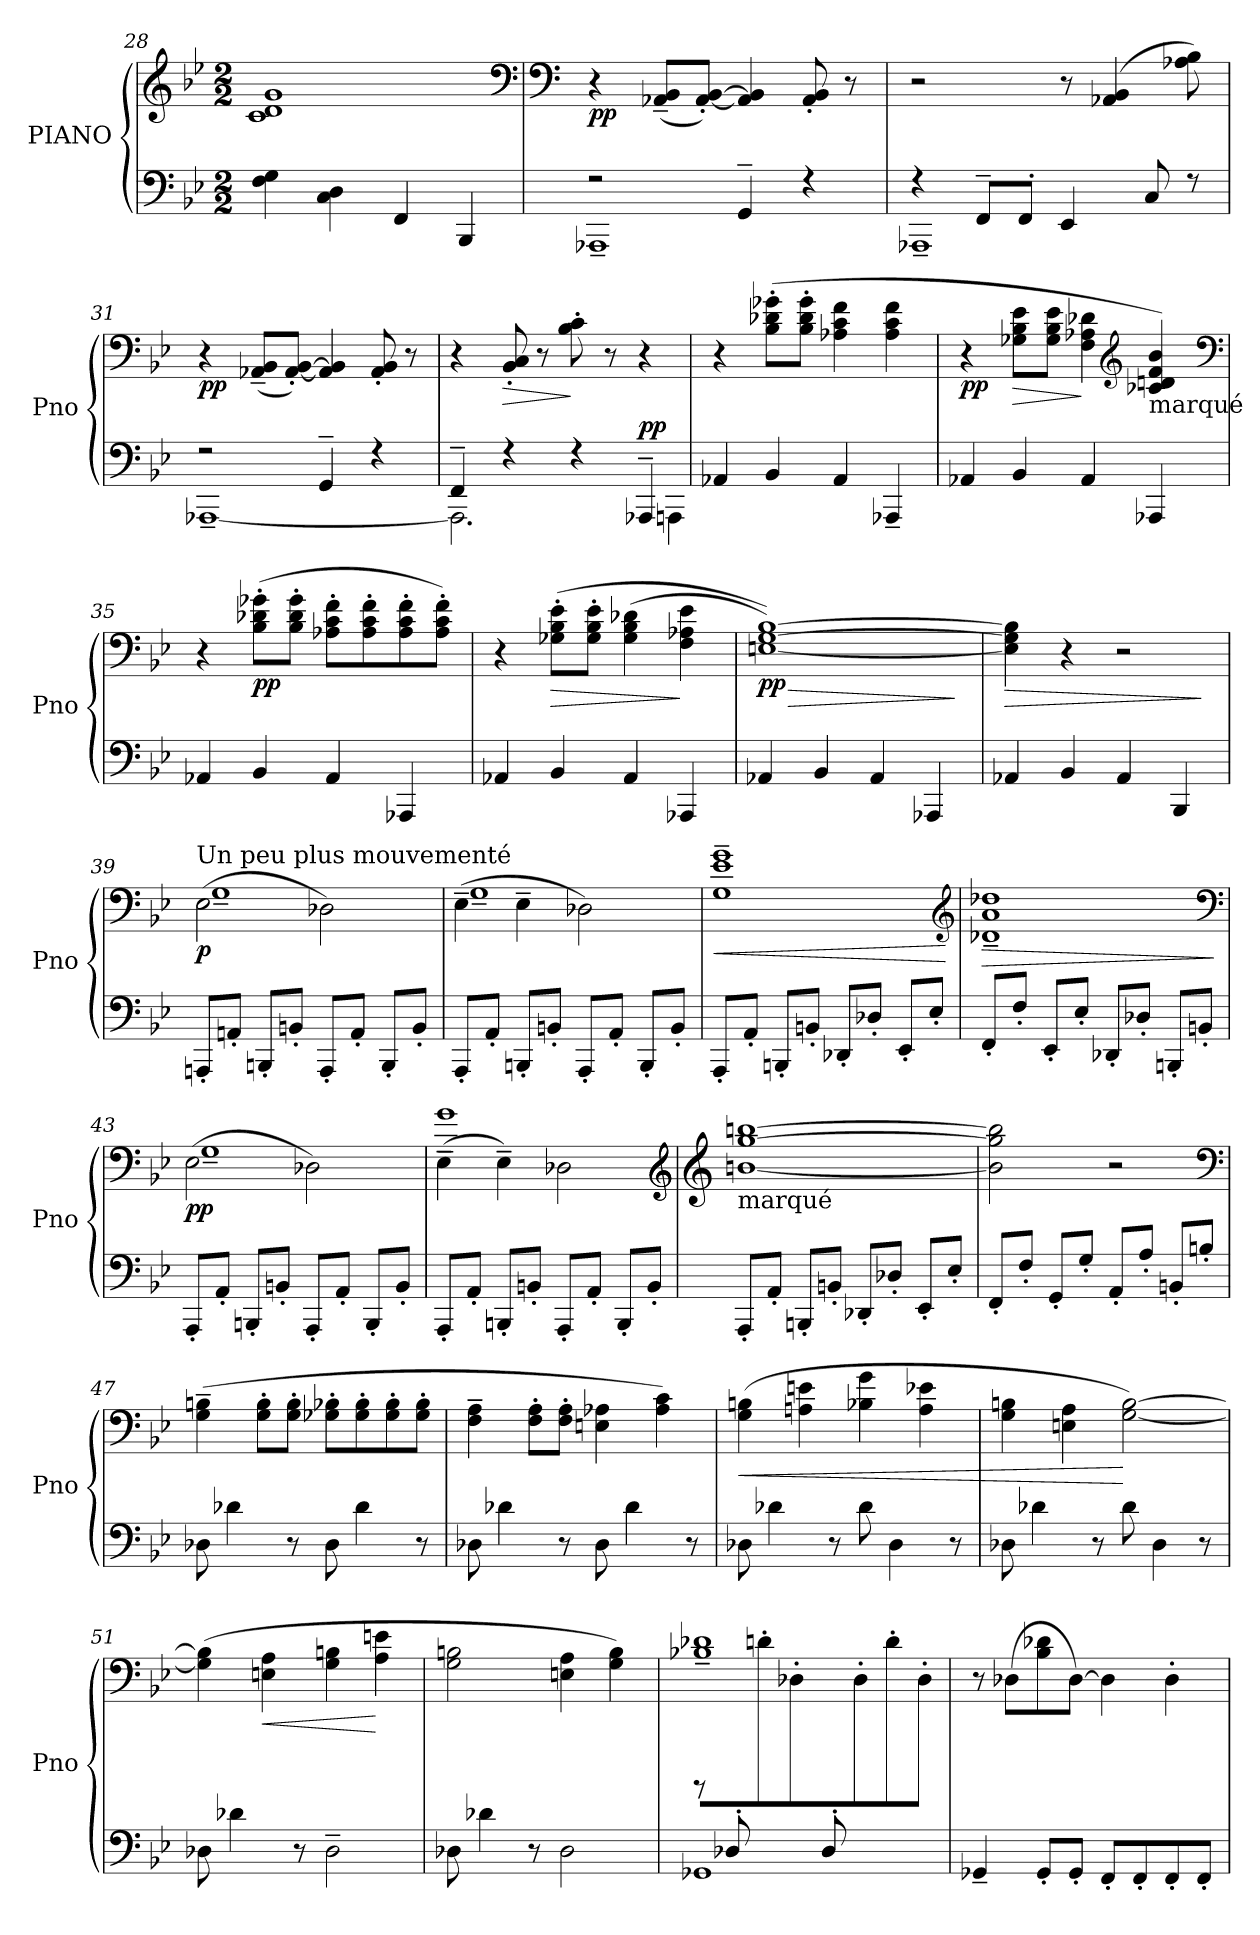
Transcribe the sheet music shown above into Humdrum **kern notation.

**kern	**kern	**dynam
*part1	*part1	*part1
*staff2	*staff1	*staff1/2
*I"PIANO	*	*
*I'Pno	*	*
*clefF4	*clefG2	*
*k[b-e-]	*k[b-e-]	*
*B-:	*B-:	*
*M2/2	*M2/2	*
=28	=28	=28
*	*^	*
4F\ 4G\	1g	1c 1d	.
4C\ 4D\	.	.	.
4FF/	.	.	.
4BBB-/	.	.	.
*	*v	*v	*
*	*clefF4	*
!!LO:LB:g=z
=29	=29	=29
*	*clefF4	*
*^	*	*
!	!	!	!LO:DY:b
2r	1AAA-X~	4r	pp
.	.	(8AA-X/~ 8BB-/~L	.
.	.	[8AA-/' [8BB-/'J)	.
4GG~/	.	4AA-/] 4BB-/]	.
4r	.	8AA-/' 8BB-/'	.
.	.	8r	.
=30	=30	=30	=30
4r	1AAA-X~	2r	.
8FF~/L	.	.	.
8FF'/J	.	.	.
4EE-/	.	8r	.
.	.	(4AA-X/ 4BB-/	.
8C/	.	.	.
8r	.	8A-X\ 8B-\)	.
=31	=31	=31	=31
!	!	!	!LO:DY:b
2r	[1AAA-X~	4r	pp
.	.	(8AA-X/~ 8BB-/~L	.
.	.	[8AA-/' [8BB-/'J)	.
4GG~/	.	4AA-/] 4BB-/]	.
4r	.	8AA-/' 8BB-/'	.
.	.	8r	.
=32	=32	=32	=32
4FF~/	2.AAA-\]	4r	.
!	!	!	!LO:HP:b
4r	.	8BB-/' 8C/'	>
.	.	8r	.
4r	.	8B-\' 8c\'	]
.	.	8r	.
!	!	!	!LO:DY:a=2
4AAA-~/	4AAA\	4r	pp
*v	*v	*	*
!!LO:LB:g=z
=33	=33	=33
4AA-X/	4r	.
4BB-/	(8B-\' 8d-X\' 8g-X\'L	.
.	8B-\' 8d-\' 8g-\'J	.
4AA-/	4A-X\ 4c\ 4f\	.
4AAA-X~/	4A-\ 4c\ 4f\	.
=34	=34	=34
!	!	!LO:DY:b
4AA-X/	4r	pp
!	!	!LO:HP:b
4BB-/	8G-X\ 8B-\ 8e-\L	>
.	8G-\ 8B-\ 8e-\J	.
4AA-/	4F\ 4A-X\ 4d-X\	]
*	*clefG2	*
!	!LO:TX:b:t=marqué	!
4AAA-X/	4c-X/ 4dn/ 4f/ 4b-/)	.
*	*clefF4	*
=35	=35	=35
4AA-X/	4r	.
!	!	!LO:DY:b
4BB-/	(8B-\' 8d-X\' 8g-X\'L	pp
.	8B-\' 8d-\' 8g-\'J	.
4AA-/	8A-X\' 8c\' 8f\'L	.
.	8A-\' 8c\' 8f\'	.
4AAA-X/	8A-\' 8c\' 8f\'	.
.	8A-\' 8c\' 8f\'J)	.
=36	=36	=36
4AA-X/	4r	.
!	!	!LO:HP:b
4BB-/	(8G-X\' 8B-\' 8e-\'L	>
.	8G-\' 8B-\' 8e-\'J	.
4AA-/	(4G-\ 4B-\ 4d-X\	.
4AAA-X/	4F\ 4A-X\ 4e-\	]
!!LO:LB:g=z
=37	=37	=37
!	!	!LO:HP:b
!	!	!LO:DY:n=1:b
4AA-X/	[1En [1G [1B-))	> pp
4BB-/	.	.
4AA-/	.	.
4AAA-X/	.	.
.	.	]
=38	=38	=38
!	!	!LO:HP:b
4AA-X/	4E\] 4G\] 4B-\]	>
4BB-/	4r	.
4AA-/	2r	.
4BBB-/	.	.
.	.	]
=39	=39	=39
*	*^	*
!	!LO:TX:a:t=Un peu plus mouvementé	!	!
!	!	!	!LO:DY:b
8AAAn'/L	(2E-\	1G~	p
8AAn'/J	.	.	.
8BBBn'/L	.	.	.
8BBn'/J	.	.	.
8AAA'/L	2D-X\)	.	.
8AA'/J	.	.	.
8BBB'/L	.	.	.
8BB'/J	.	.	.
=40	=40	=40	=40
8AAA'/L	(4E-~\	1G~	.
8AA'/J	.	.	.
8BBBn'/L	4E-~\	.	.
8BBn'/J	.	.	.
8AAA'/L	2D-X\)	.	.
8AA'/J	.	.	.
8BBB'/L	.	.	.
8BB'/J	.	.	.
*	*v	*v	*
!!LO:PB:g=z
=41	=41	=41
!	!	!LO:HP:b
8AAA'/L	1G~ 1e-~ 1g~	<
8AA'/J	.	.
8BBBn'/L	.	.
8BBn'/J	.	.
8DD-X'/L	.	.
8D-X'/J	.	.
8EE-'/L	.	.
8E-'/J	.	.
*	*clefG2	*
.	.	[
=42	=42	=42
!	!	!LO:HP:b
8FF'/L	1d-X~ 1a~ 1dd-X~	>
8F'/J	.	.
8EE-'/L	.	.
8E-'/J	.	.
8DD-X'/L	.	.
8D-X'/J	.	.
8BBBn'/L	.	.
8BBn'/J	.	.
*	*clefF4	*
.	.	]
=43	=43	=43
*	*^	*
!	!	!	!LO:DY:b
8AAA'/L	(2E-\	1G~	pp
8AA'/J	.	.	.
8BBBn'/L	.	.	.
8BBn'/J	.	.	.
8AAA'/L	2D-X\)	.	.
8AA'/J	.	.	.
8BBB'/L	.	.	.
8BB'/J	.	.	.
=44	=44	=44	=44
8AAA'/L	(4E-~\	1g~	.
8AA'/J	.	.	.
8BBBn'/L	4E-~\)	.	.
8BBn'/J	.	.	.
8AAA'/L	2D-X\	.	.
8AA'/J	.	.	.
8BBB'/L	.	.	.
8BB'/J	.	.	.
*	*v	*v	*
*	*clefG2	*
!!LO:LB:g=z
=45	=45	=45
*	*clefG2	*
!	!LO:TX:b:t=marqué	!
8AAA'/L	[1bn [1gg [1bbn	.
8AA'/J	.	.
8BBBn'/L	.	.
8BBn'/J	.	.
8DD-X'/L	.	.
8D-X'/J	.	.
8EE-'/L	.	.
8E-'/J	.	.
=46	=46	=46
8FF'/L	2b\] 2gg\] 2bb\]	.
8F'/J	.	.
8GG'/L	.	.
8G'/J	.	.
8AA'/L	2r	.
8A'/J	.	.
8BBn'/L	.	.
8Bn'/J	.	.
*	*clefF4	*
=47	=47	=47
8D-X\	(4G\~ 4Bn\~	.
4d-X\	.	.
.	8G\' 8B\'L	.
8r	8G\' 8B\'J	.
8D-\	8G-X\' 8B-X\'L	.
4d-\	8G-\' 8B-\'	.
.	8G-\' 8B-\'	.
8r	8G-\' 8B-\'J	.
=48	=48	=48
8D-X\	4F\~ 4A\~	.
4d-X\	.	.
.	8F\' 8A\'L	.
8r	8F\' 8A\'J	.
8D-\	4En\ 4A-X\	.
4d-\	.	.
.	4A-\ 4c\)	.
8r	.	.
!!LO:LB:g=z
=49	=49	=49
!	!	!LO:HP:b
8D-X\	(4G\ 4Bn\	<
4d-X\	.	.
.	4An\ 4en\	.
8r	.	.
8d-\	4B-X\ 4g\	.
4D-\	.	.
.	4A\ 4e-X\	.
8r	.	.
=50	=50	=50
8D-X\	4G\ 4Bn\	.
4d-X\	.	.
.	4En\ 4A\	.
8r	.	.
8d-\	[2G\ [2B\)	[
4D-\	.	.
8r	.	.
=51	=51	=51
8D-X\	(4G\] 4B\]	.
4d-X\	.	.
!	!	!LO:HP:b
.	4En\ 4A\	<
8r	.	.
2D-~\	4G\ 4B\	.
.	4A\ 4en\	[
=52	=52	=52
8D-X\	2G\ 2Bn\	.
4d-X\	.	.
8r	.	.
2D-\	4En\ 4A\	.
.	4G\ 4B\)	.
!!LO:LB:g=z
=53	=53	=53
*^	*^	*
8ryy	1GG-X	8rEEEE	1B-X~ 1d-X~	.
8D-X'/L	.	8ryy	.	.
4ryy	.	8dn'\	.	.
.	.	8D-X'\J	.	.
8D-'/L	.	8ryy	.	.
4.ryy	.	8D-'\	.	.
.	.	8d'\	.	.
.	.	8D-'\J	.	.
*v	*v	*	*	*
*	*v	*v	*
=54	=54	=54
4GG-X~/	8r	.
.	(8D-X\L	.
8GG-'/L	8B-\ 8d-X\	.
8GG-'/J	[8D-\J)	.
8FF'/L	4D-\]	.
8FF'/	.	.
8FF'/	4D-'\	.
8FF'/J	.	.
=	=	=
*-	*-	*-
